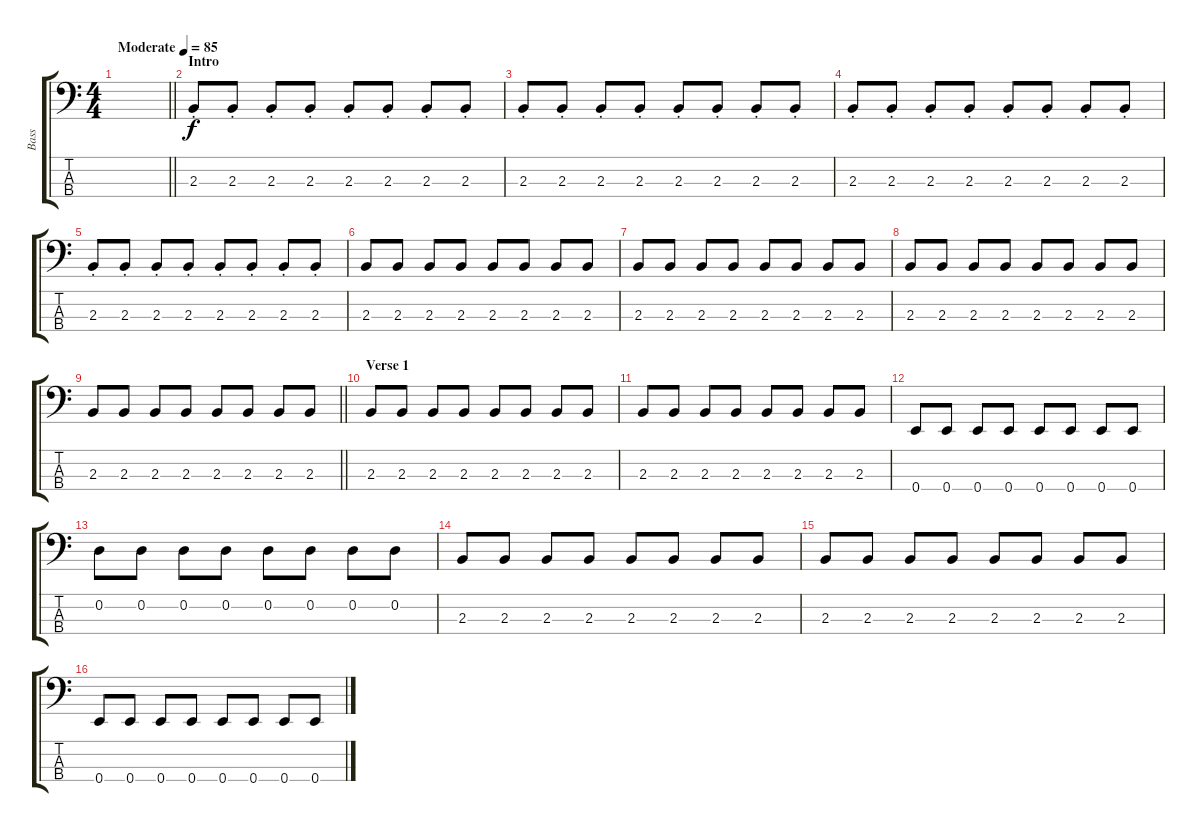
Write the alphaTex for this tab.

\track ("Bass" "Bass") {instrument electricbassfinger}
\staff {score tabs}
\tuning (G2 D2 A1 E1) {hide}
\ts (4 4)
\tempo (85 "Moderate")
\clef f4
\barLineRight lightlight
\ks c
|
\section ("" "Intro")
2.3{st}.8 2.3{st}.8 2.3{st}.8 2.3{st}.8 2.3{st}.8 2.3{st}.8 2.3{st}.8 2.3{st}.8 |
2.3{st}.8 2.3{st}.8 2.3{st}.8 2.3{st}.8 2.3{st}.8 2.3{st}.8 2.3{st}.8 2.3{st}.8 |
2.3{st}.8 2.3{st}.8 2.3{st}.8 2.3{st}.8 2.3{st}.8 2.3{st}.8 2.3{st}.8 2.3{st}.8 |
2.3{st}.8 2.3{st}.8 2.3{st}.8 2.3{st}.8 2.3{st}.8 2.3{st}.8 2.3{st}.8 2.3{st}.8 |
2.3.8 2.3.8 2.3.8 2.3.8 2.3.8 2.3.8 2.3.8 2.3.8 |
2.3.8 2.3.8 2.3.8 2.3.8 2.3.8 2.3.8 2.3.8 2.3.8 |
2.3.8 2.3.8 2.3.8 2.3.8 2.3.8 2.3.8 2.3.8 2.3.8 |
\barLineRight lightlight
2.3.8 2.3.8 2.3.8 2.3.8 2.3.8 2.3.8 2.3.8 2.3.8 |
\section ("" "Verse 1")
2.3.8 2.3.8 2.3.8 2.3.8 2.3.8 2.3.8 2.3.8 2.3.8 |
2.3.8 2.3.8 2.3.8 2.3.8 2.3.8 2.3.8 2.3.8 2.3.8 |
0.4.8 0.4.8 0.4.8 0.4.8 0.4.8 0.4.8 0.4.8 0.4.8 |
0.2.8 0.2.8 0.2.8 0.2.8 0.2.8 0.2.8 0.2.8 0.2.8 |
2.3.8 2.3.8 2.3.8 2.3.8 2.3.8 2.3.8 2.3.8 2.3.8 |
2.3.8 2.3.8 2.3.8 2.3.8 2.3.8 2.3.8 2.3.8 2.3.8 |
0.4.8 0.4.8 0.4.8 0.4.8 0.4.8 0.4.8 0.4.8 0.4.8
